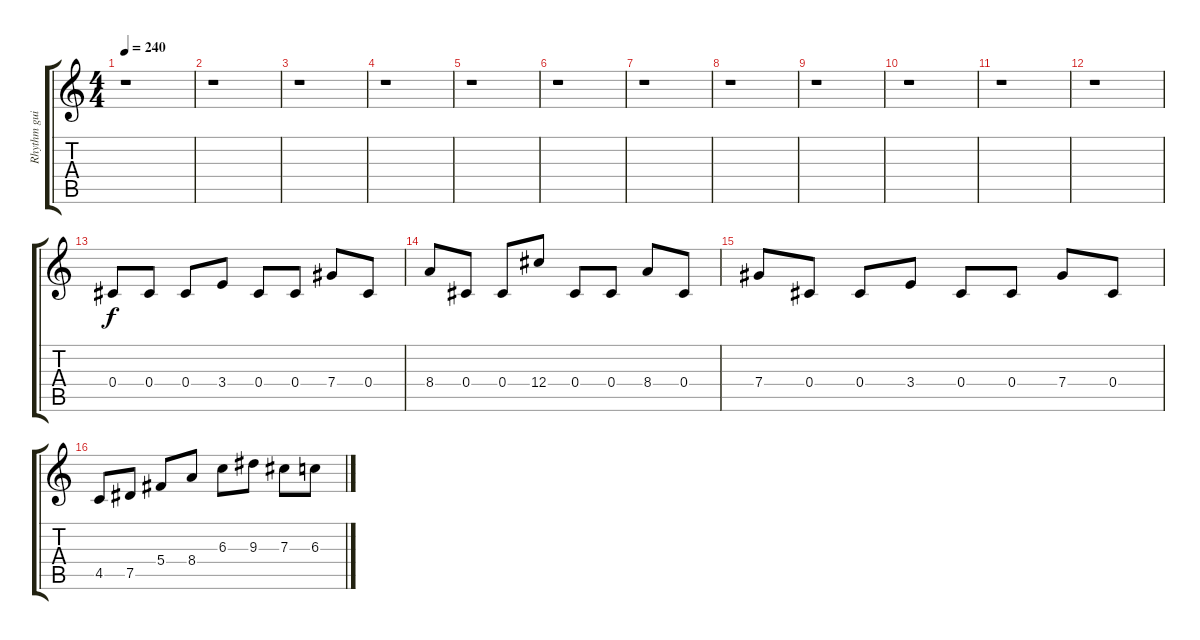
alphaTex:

\track ("Rhythm guitar" "Rhythm gui") {instrument distortionguitar}
\staff {score tabs}
\tuning (Eb4 Bb3 Gb3 Db3 Ab2 Eb2) {hide}
\ts (4 4)
\tempo 240
\clef g2
\ks c
r.1{dy f} |
r.1 |
r.1 |
r.1 |
r.1 |
r.1 |
r.1 |
r.1 |
r.1 |
r.1 |
r.1 |
r.1 |
0.4.8 0.4.8 0.4.8 3.4.8 0.4.8 0.4.8 7.4.8 0.4.8 |
8.4.8 0.4.8 0.4.8 12.4.8 0.4.8 0.4.8 8.4.8 0.4.8 |
7.4.8 0.4.8 0.4.8 3.4.8 0.4.8 0.4.8 7.4.8 0.4.8 |
4.5.8 7.5.8 5.4.8 8.4.8 6.3.8 9.3.8 7.3.8 6.3.8
